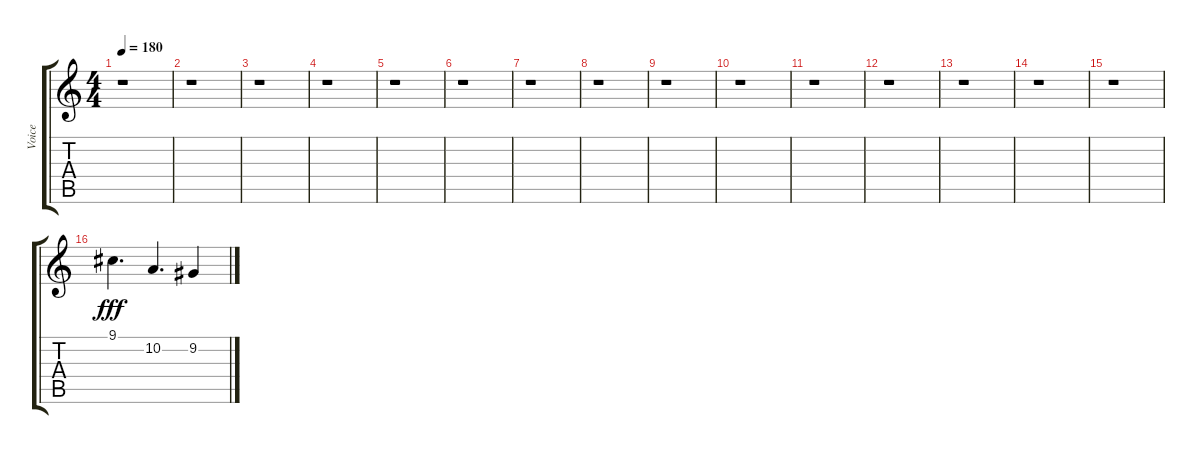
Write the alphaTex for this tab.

\track ("Voice " "Voice ") {instrument stringensemble1}
\staff {score tabs}
\tuning (E4 B3 G3 D3 A2 E2) {hide}
\ts (4 4)
\tempo 180
\clef g2
\ks c
r.1{dy f} |
r.1 |
r.1 |
r.1 |
r.1 |
r.1 |
r.1 |
r.1 |
r.1 |
r.1 |
r.1 |
r.1 |
r.1 |
r.1 |
r.1 |
9.1.4{d dy fff} 10.2.4{d} 9.2.4
